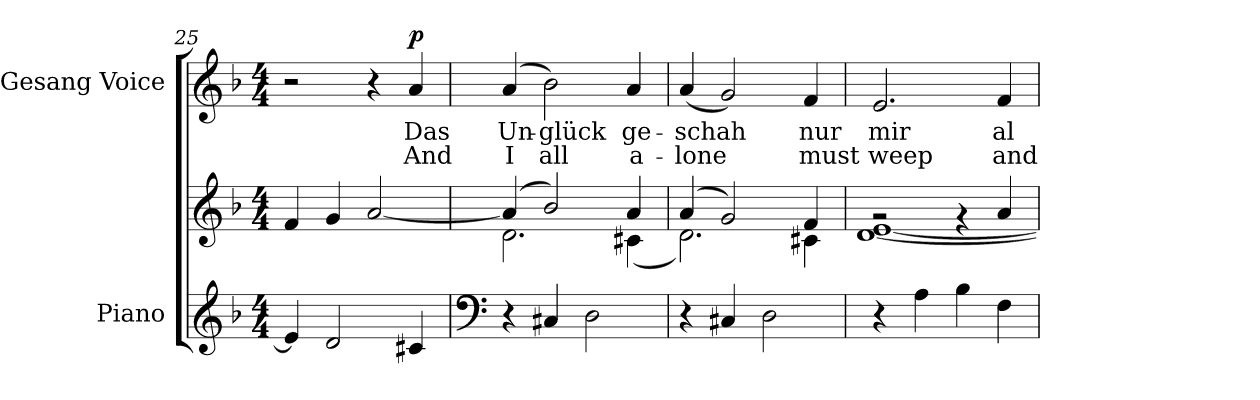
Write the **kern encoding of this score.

**kern	**kern	**kern	**text	**text	**dynam
*part2	*part2	*part1	*part1	*part1	*part1
*staff3	*staff2	*staff1	*staff1	*staff1	*staff1
*I"Piano	*	*I"Gesang Voice	*	*	*
*I'Pno	*	*	*	*	*
*clefG2	*clefG2	*clefG2	*	*	*
*k[b-]	*k[b-]	*k[b-]	*	*	*
*M4/4	*M4/4	*M4/4	*	*	*
=25	=25	=25	=25	=25	=25
4e-/]	4f/	2r	.	.	.
2d/	4g/	.	.	.	.
.	[2a/	4r	.	.	.
!	!	!	!LO:LY:b	!LO:LY:b	!LO:DY:a
4c#X/	.	4a/	Das	And	p
=26	=26	=26	=26	=26	=26
*clefF4	*	*	*	*	*
*	*^	*	*	*	*
!	!	!	!	!LO:LY:b	!LO:LY:b	!
4r	(>4a/]	2.d\	(>4a/	Un-	I	.
!	!	!	!	!LO:LY:b	!LO:LY:b	!
4C#X/	2b-/)	.	2b-\)	-glück	all	.
2D\	.	.	.	.	.	.
!	!	!	!	!LO:LY:b	!LO:LY:b	!
.	4a/	(<4c#X\	4a/	ge-	a-	.
=27	=27	=27	=27	=27	=27	=27
!	!	!	!	!LO:LY:b	!LO:LY:b	!
4r	(>4a/	2.d\)	(<4a/	-schah	-lone	.
4C#X/	2g/)	.	2g/)	.	.	.
2D\	.	.	.	.	.	.
!	!	!	!	!LO:LY:b	!LO:LY:b	!
.	4f/	4c#X\	4f/	nur	must	.
=28	=28	=28	=28	=28	=28	=28
!	!	!	!	!LO:LY:b	!LO:LY:b	!
4r	2rg	[1d [1e	2.e/	mir	weep	.
4A\	.	.	.	.	.	.
4B-\	4rg	.	.	.	.	.
!	!	!	!	!LO:LY:b	!LO:LY:b	!
4F\	4a/	.	4f/	al-	and	.
*	*v	*v	*	*	*	*
=	=	=	=	=	=
*-	*-	*-	*-	*-	*-
